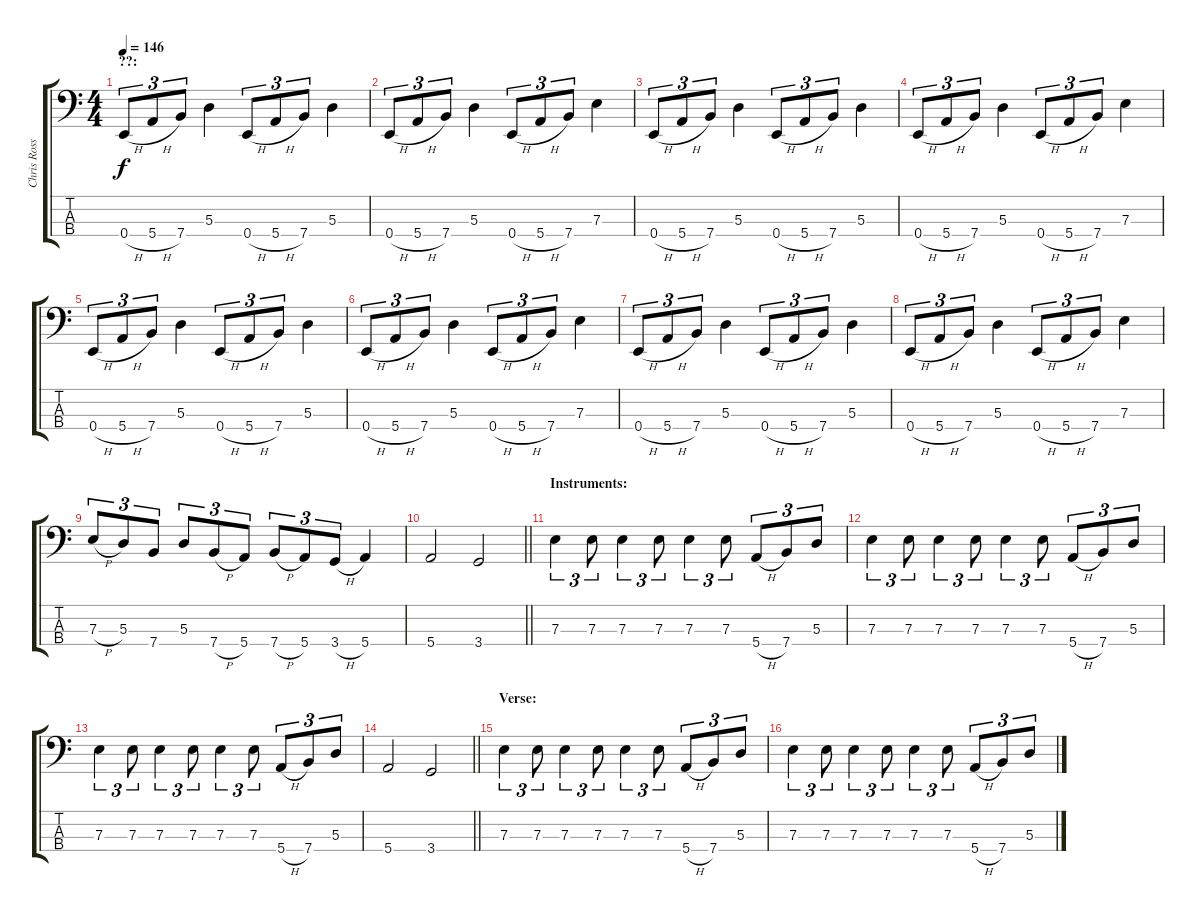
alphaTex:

\track ("Chris Ross" "Chris Ross") {instrument electricbassfinger}
\staff {score tabs}
\tuning (G2 D2 A1 E1) {hide}
\ts (4 4)
\section ("" "??:")
\tempo 146
\clef f4
\ks c
0.4{h}.8{tu (3 2) dy f} 5.4{h}.8{tu (3 2)} 7.4.8{tu (3 2)} 5.3.4 0.4{h}.8{tu (3 2)} 5.4{h}.8{tu (3 2)} 7.4.8{tu (3 2)} 5.3.4 |
0.4{h}.8{tu (3 2)} 5.4{h}.8{tu (3 2)} 7.4.8{tu (3 2)} 5.3.4 0.4{h}.8{tu (3 2)} 5.4{h}.8{tu (3 2)} 7.4.8{tu (3 2)} 7.3.4 |
0.4{h}.8{tu (3 2)} 5.4{h}.8{tu (3 2)} 7.4.8{tu (3 2)} 5.3.4 0.4{h}.8{tu (3 2)} 5.4{h}.8{tu (3 2)} 7.4.8{tu (3 2)} 5.3.4 |
0.4{h}.8{tu (3 2)} 5.4{h}.8{tu (3 2)} 7.4.8{tu (3 2)} 5.3.4 0.4{h}.8{tu (3 2)} 5.4{h}.8{tu (3 2)} 7.4.8{tu (3 2)} 7.3.4 |
0.4{h}.8{tu (3 2)} 5.4{h}.8{tu (3 2)} 7.4.8{tu (3 2)} 5.3.4 0.4{h}.8{tu (3 2)} 5.4{h}.8{tu (3 2)} 7.4.8{tu (3 2)} 5.3.4 |
0.4{h}.8{tu (3 2)} 5.4{h}.8{tu (3 2)} 7.4.8{tu (3 2)} 5.3.4 0.4{h}.8{tu (3 2)} 5.4{h}.8{tu (3 2)} 7.4.8{tu (3 2)} 7.3.4 |
0.4{h}.8{tu (3 2)} 5.4{h}.8{tu (3 2)} 7.4.8{tu (3 2)} 5.3.4 0.4{h}.8{tu (3 2)} 5.4{h}.8{tu (3 2)} 7.4.8{tu (3 2)} 5.3.4 |
0.4{h}.8{tu (3 2)} 5.4{h}.8{tu (3 2)} 7.4.8{tu (3 2)} 5.3.4 0.4{h}.8{tu (3 2)} 5.4{h}.8{tu (3 2)} 7.4.8{tu (3 2)} 7.3.4 |
7.3{h}.8{tu (3 2)} 5.3.8{tu (3 2)} 7.4.8{tu (3 2)} 5.3.8{tu (3 2)} 7.4{h}.8{tu (3 2)} 5.4.8{tu (3 2)} 7.4{h}.8{tu (3 2)} 5.4.8{tu (3 2)} 3.4{h}.8{tu (3 2)} 5.4.4 |
\barLineRight lightlight
5.4.2 3.4.2 |
\section ("" "Instruments:")
7.3.4{tu (3 2)} 7.3.8{tu (3 2)} 7.3.4{tu (3 2)} 7.3.8{tu (3 2)} 7.3.4{tu (3 2)} 7.3.8{tu (3 2)} 5.4{h}.8{tu (3 2)} 7.4.8{tu (3 2)} 5.3.8{tu (3 2)} |
7.3.4{tu (3 2)} 7.3.8{tu (3 2)} 7.3.4{tu (3 2)} 7.3.8{tu (3 2)} 7.3.4{tu (3 2)} 7.3.8{tu (3 2)} 5.4{h}.8{tu (3 2)} 7.4.8{tu (3 2)} 5.3.8{tu (3 2)} |
7.3.4{tu (3 2)} 7.3.8{tu (3 2)} 7.3.4{tu (3 2)} 7.3.8{tu (3 2)} 7.3.4{tu (3 2)} 7.3.8{tu (3 2)} 5.4{h}.8{tu (3 2)} 7.4.8{tu (3 2)} 5.3.8{tu (3 2)} |
\barLineRight lightlight
5.4.2 3.4.2 |
\section ("" "Verse:")
7.3.4{tu (3 2)} 7.3.8{tu (3 2)} 7.3.4{tu (3 2)} 7.3.8{tu (3 2)} 7.3.4{tu (3 2)} 7.3.8{tu (3 2)} 5.4{h}.8{tu (3 2)} 7.4.8{tu (3 2)} 5.3.8{tu (3 2)} |
7.3.4{tu (3 2)} 7.3.8{tu (3 2)} 7.3.4{tu (3 2)} 7.3.8{tu (3 2)} 7.3.4{tu (3 2)} 7.3.8{tu (3 2)} 5.4{h}.8{tu (3 2)} 7.4.8{tu (3 2)} 5.3.8{tu (3 2)}
